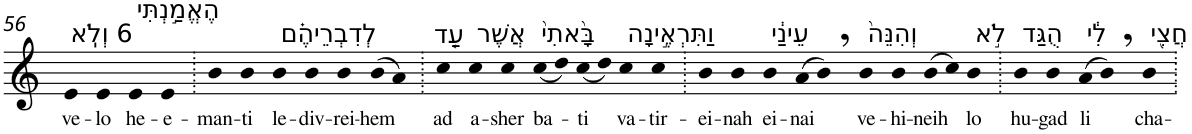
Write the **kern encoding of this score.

**kern	**text
*part1	*part1
*staff1	*staff1
*I"Piano	*
*I'Pno	*
!!LO:PB:g=z
*clefG2	*
*k[]	*
=56	=56
!LO:TX:a:t=6 וְלֹֽא	!
!	!LO:LY:b
4e	ve-
!	!LO:LY:b
4e	-lo
!LO:TX:a:t=הֶאֱמַ֣נְתִּי	!
!	!LO:LY:b
4e	he-
!	!LO:LY:b
4e	-e-
=57.	=57.
!	!LO:LY:b
4b	-man-
!	!LO:LY:b
4b	-ti
!LO:TX:a:t=לְדִבְרֵיהֶ֗ם	!
!	!LO:LY:b
4b	le-
!	!LO:LY:b
4b	-div-
!	!LO:LY:b
4b	-rei-
!	!LO:LY:b
(>8b	-hem
8a)	.
=58.	=58.
!LO:TX:a:t=עַ֤ד	!
!	!LO:LY:b
4cc	ad
!LO:TX:a:t=אֲשֶׁר	!
!	!LO:LY:b
4cc	a-
!	!LO:LY:b
4cc	-sher
!LO:TX:a:t=בָּ֙אתִי֙	!
!	!LO:LY:b
(<8cc	ba-
8dd)	.
!	!LO:LY:b
(<8cc	-ti
8dd)	.
!LO:TX:a:t=וַתִּרְאֶ֣ינָה	!
!	!LO:LY:b
4cc	va-
!	!LO:LY:b
4cc	-tir-
=59.	=59.
!	!LO:LY:b
4b	-ei-
!	!LO:LY:b
4b	-nah
!LO:TX:a:t=עֵינַ֔י	!
!	!LO:LY:b
4b	ei-
!	!LO:LY:b
(>8a	-nai
8b,)	.
!LO:TX:a:t=וְהִנֵּה֙	!
!	!LO:LY:b
4b	ve-
!	!LO:LY:b
4b	-hi-
!	!LO:LY:b
(>8b	-neih
8cc)	.
!LO:TX:a:t=לֹ֣א	!
!	!LO:LY:b
4b	lo
=60.	=60.
!LO:TX:a:t=הֻגַּד	!
!	!LO:LY:b
4b	hu-
!	!LO:LY:b
4b	-gad
!LO:TX:a:t=לִ֔י	!
!	!LO:LY:b
(>8a	li
8b,)	.
!LO:TX:a:t=חֲצִ֖י	!
!	!LO:LY:b
4b	cha-
=.	=.
*-	*-
